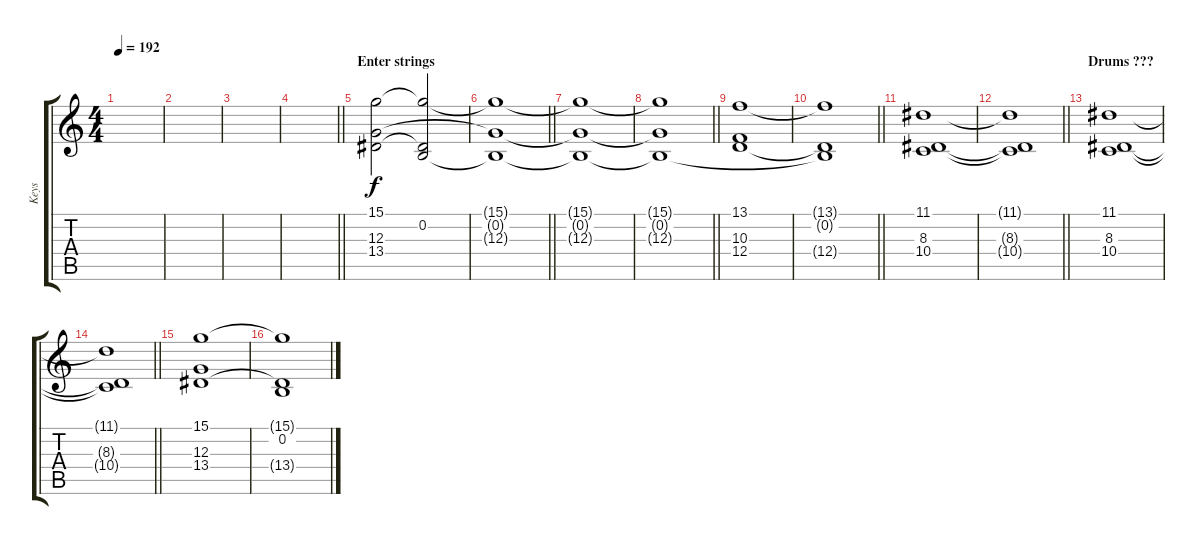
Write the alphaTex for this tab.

\track ("Keys" "Keys") {instrument tremolostrings}
\staff {score tabs}
\tuning (E4 B3 G3 D3 A2 E2) {hide}
\ts (4 4)
\tempo 192
\clef g2
\ks c
|
|
|
\barLineRight lightlight
|
\section ("" "Enter strings")
(15.1 12.3 13.4).2{volume 12} (15.1{t} 0.2 13.4{t}).2 |
\barLineRight lightlight
(15.1{t} 0.2{t} 12.3{t}).1 |
(15.1{t} 0.2{t} 12.3{t}).1 |
\barLineRight lightlight
(15.1{t} 0.2{t} 12.3{t}).1 |
(13.1 10.3 12.4).1 |
\barLineRight lightlight
(13.1{t} 0.2{t} 12.4{t}).1 |
(11.1 8.3 10.4).1 |
\barLineRight lightlight
(11.1{t} 8.3{t} 10.4{t}).1 |
\section ("" "Drums ???")
(11.1 8.3 10.4).1 |
\barLineRight lightlight
(11.1{t} 8.3{t} 10.4{t}).1 |
(15.1 12.3 13.4).1 |
(15.1{t} 0.2 13.4{t}).1
